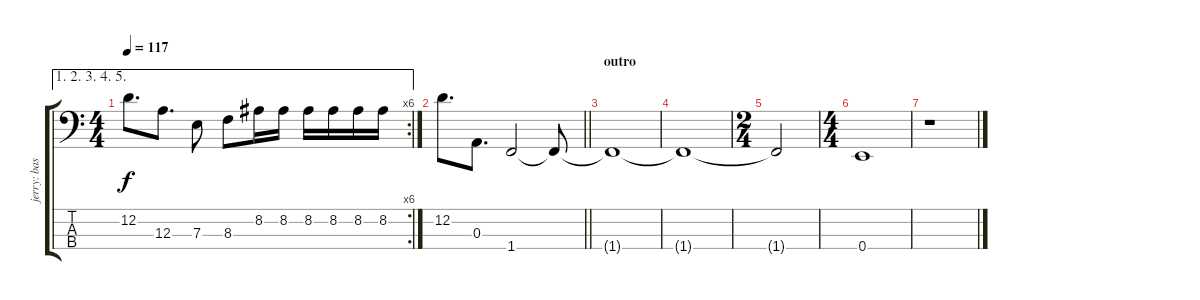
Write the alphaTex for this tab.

\track ("jerry: bass" "jerry: bas") {instrument electricbassfinger}
\staff {score tabs}
\tuning (G2 D2 A1 E1) {hide}
\ae (1 2 3 4 5)
\rc 6
\ts (4 4)
\tempo 117
\clef f4
\ks c
12.2.8{d dy f} 12.3.8{d} 7.3.8 8.3.8 8.2.16 8.2.16 8.2.16 8.2.16 8.2.16 8.2.16 |
\barLineRight lightlight
12.2.8{d} 0.3.8{d} 1.4.2 1.4{t}.8 |
\section ("" "outro")
1.4{t}.1 |
1.4{t}.1 |
\ts (2 4)
1.4{t}.2 |
\ts (4 4)
0.4.1 |
r.1
